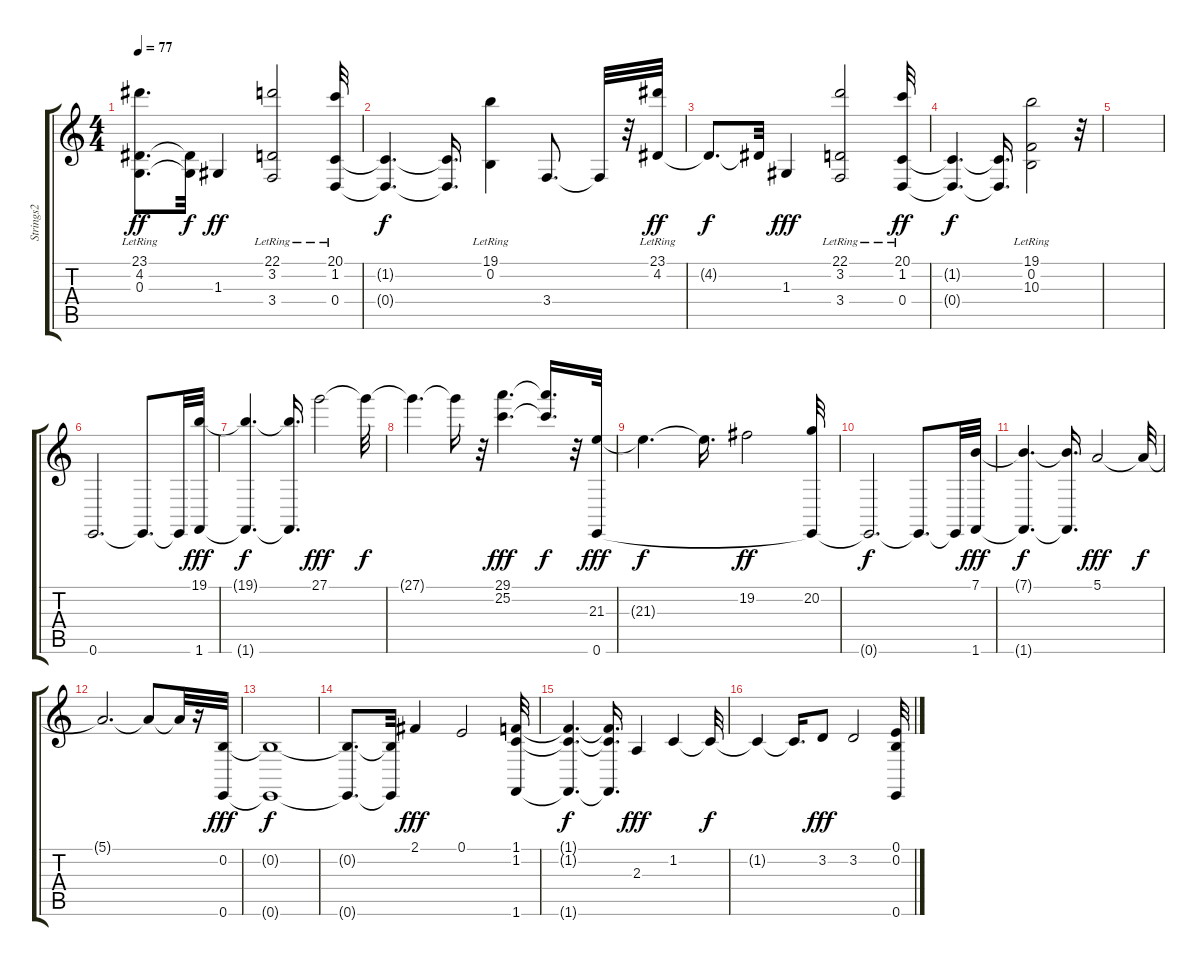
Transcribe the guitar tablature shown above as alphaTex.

\track ("Strings2" "Strings2") {instrument stringensemble2}
\staff {score tabs}
\tuning (E4 B3 G3 D3 A2 E2) {hide}
\ts (4 4)
\tempo 77
\clef g2
\ks c
(23.1{lr} 4.2 0.3).8{d dy ff} (4.2{t} 0.3{t}).32{dy f} 1.3.4{dy ff} (22.1{lr} 3.2 3.4).2 (20.1{lr} 1.2 0.4).32 |
(1.2{t} 0.4{t}).4{d dy f} (1.2{t} 0.4{t}).16{d} (19.1{lr} 0.2).4 3.4.8{d} 3.4{t}.32 r.32 (23.1{lr} 4.2).32{dy ff} |
4.2{t}.8{d dy f} 4.2{t}.32 1.3.4{dy fff} (22.1{lr} 3.2 3.4).2 (20.1{lr} 1.2 0.4).32{dy ff} |
(1.2{t} 0.4{t}).4{d dy f} (1.2{t} 0.4{t}).16{d} (19.1{lr} 0.2 10.3).2 r.32 |
|
0.6.2{d} 0.6{t}.8{d} 0.6{t}.32 (19.1 1.6).32{dy fff} |
(19.1{t} 1.6{t}).4{d dy f} (19.1{t} 1.6{t}).16{d} 27.1.2{dy fff} 27.1{t}.32{dy f} |
27.1{t}.4{d} 27.1{t}.16 r.32 (29.1 25.2).4{d dy fff} (29.1{t} 25.2{t}).16{d dy f} r.32 (21.3 0.6).32{dy fff} |
21.3{t}.4{d dy f} 21.3{t}.16{d} 19.2.2{dy ff} (20.2 0.6{t}).32 |
0.6{t}.2{d dy f} 0.6{t}.8{d} 0.6{t}.32 (7.1 1.6).32{dy fff} |
(7.1{t} 1.6{t}).4{d dy f} (7.1{t} 1.6{t}).16{d} 5.1.2{dy fff} 5.1{t}.32{dy f} |
5.1{t}.2{d} 5.1{t}.8 5.1{t}.32 r.16 (0.2 0.6).32{dy fff} |
(0.2{t} 0.6{t}).1{dy f} |
(0.2{t} 0.6{t}).8{d} (0.2{t} 0.6{t}).32 2.1.4{dy fff} 0.1.2 (1.1 1.2 1.6).32 |
(1.1{t} 1.2{t} 1.6{t}).4{d dy f} (1.1{t} 1.2{t} 1.6{t}).16{d} 2.3.4{dy fff} 1.2.4 1.2{t}.32{dy f} |
1.2{t}.4 1.2{t}.16{d} 3.2.8{dy fff} 3.2.2 (0.1 0.2 0.6).32
